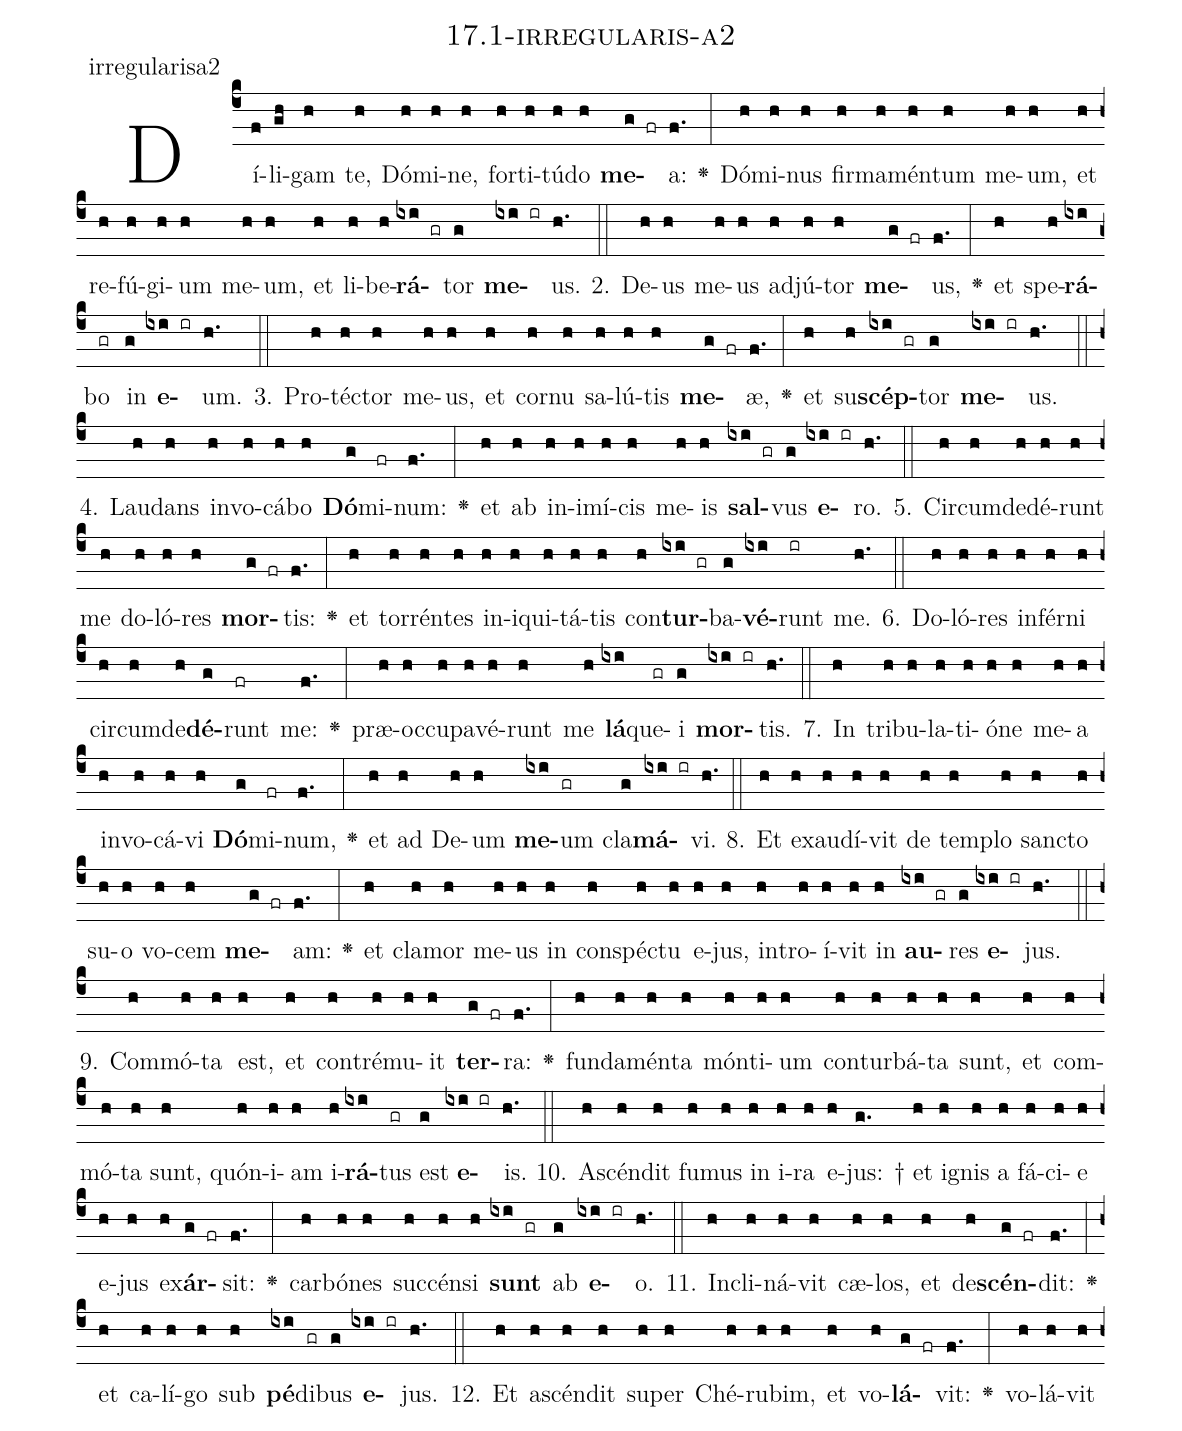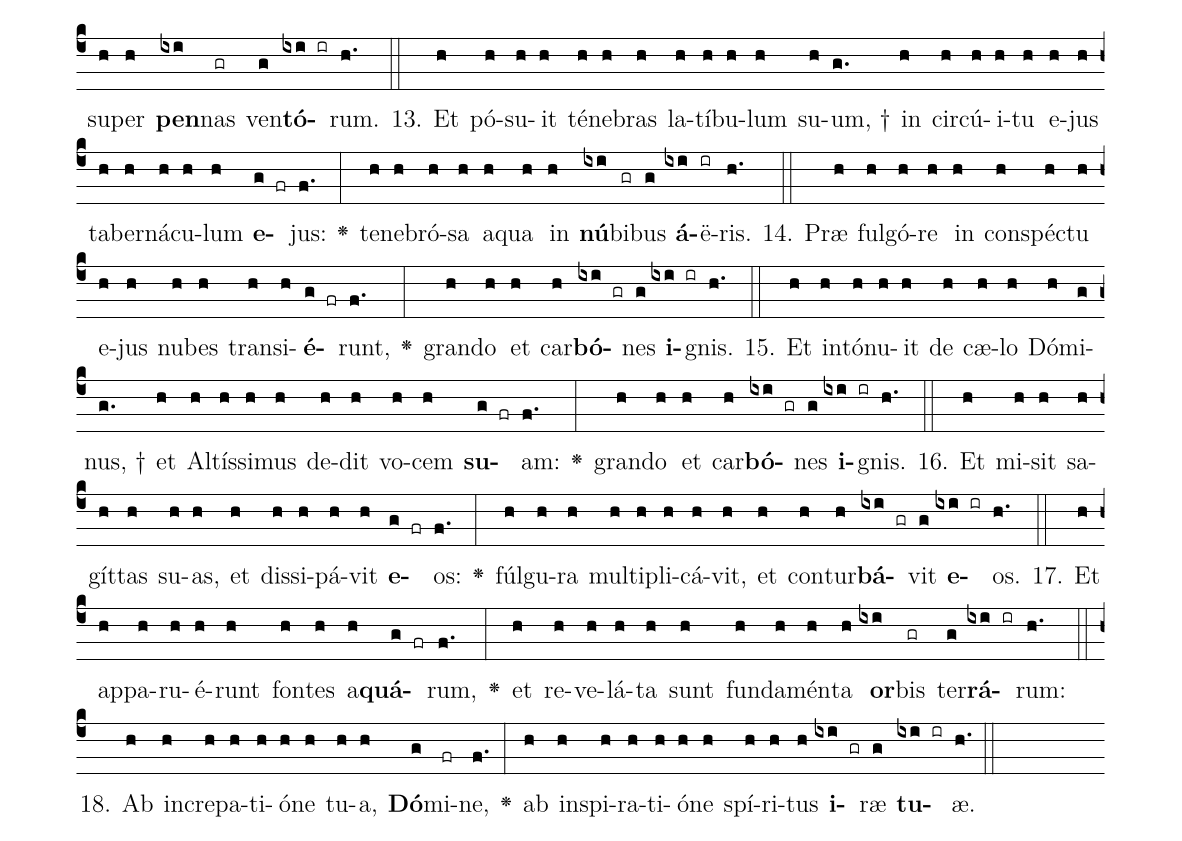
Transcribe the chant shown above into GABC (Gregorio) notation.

name: 17.1-irregularis-a2;
annotation: irregularisa2;
%%
(c4)Dí(f)li(gh)gam(h) te,(h) Dó(h)mi(h)ne,(h) for(h)ti(h)tú(h)do(h) <b>me</b>(g fr)a:(f.) <v>\greheightstar</v>(:) Dó(h)mi(h)nus(h) fir(h)ma(h)mén(h)tum(h) me(h)um,(h) et(h) re(h)fú(h)gi(h)um(h) me(h)um,(h) et(h) li(h)be(h)<b>rá</b>(ixi gr)tor(g) <b>me</b>(ixi ir)us.(h.) (::)
2. De(h)us(h) me(h)us(h) ad(h)jú(h)tor(h) <b>me</b>(g fr)us,(f.) <v>\greheightstar</v>(:) et(h) spe(h)<b>rá</b>(ixi)bo(gr) in(g) <b>e</b>(ixi ir)um.(h.) (::)
3. Pro(h)téc(h)tor(h) me(h)us,(h) et(h) cor(h)nu(h) sa(h)lú(h)tis(h) <b>me</b>(g fr)æ,(f.) <v>\greheightstar</v>(:) et(h) su(h)<b>scép</b>(ixi gr)tor(g) <b>me</b>(ixi ir)us.(h.) (::)
4. Lau(h)dans(h) in(h)vo(h)cá(h)bo(h) <b>Dó</b>(g)mi(fr)num:(f.) <v>\greheightstar</v>(:) et(h) ab(h) in(h)i(h)mí(h)cis(h) me(h)is(h) <b>sal</b>(ixi gr)vus(g) <b>e</b>(ixi ir)ro.(h.) (::)
5. Cir(h)cum(h)de(h)dé(h)runt(h) me(h) do(h)ló(h)res(h) <b>mor</b>(g fr)tis:(f.) <v>\greheightstar</v>(:) et(h) tor(h)rén(h)tes(h) in(h)i(h)qui(h)tá(h)tis(h) con(h)<b>tur</b>(ixi gr)ba(g)<b>vé</b>(ixi)runt(ir) me.(h.) (::)
6. Do(h)ló(h)res(h) in(h)fér(h)ni(h) cir(h)cum(h)de(h)<b>dé</b>(g)runt(fr) me:(f.) <v>\greheightstar</v>(:) præ(h)oc(h)cu(h)pa(h)vé(h)runt(h) me(h) <b>lá</b>(ixi)que(gr)i(g) <b>mor</b>(ixi ir)tis.(h.) (::)
7. In(h) tri(h)bu(h)la(h)ti(h)ó(h)ne(h) me(h)a(h) in(h)vo(h)cá(h)vi(h) <b>Dó</b>(g)mi(fr)num,(f.) <v>\greheightstar</v>(:) et(h) ad(h) De(h)um(h) <b>me</b>(ixi)um(gr) cla(g)<b>má</b>(ixi ir)vi.(h.) (::)
8. Et(h) ex(h)au(h)dí(h)vit(h) de(h) tem(h)plo(h) sanc(h)to(h) su(h)o(h) vo(h)cem(h) <b>me</b>(g fr)am:(f.) <v>\greheightstar</v>(:) et(h) cla(h)mor(h) me(h)us(h) in(h) con(h)spéc(h)tu(h) e(h)jus,(h) in(h)tro(h)í(h)vit(h) in(h) <b>au</b>(ixi gr)res(g) <b>e</b>(ixi ir)jus.(h.) (::)
9. Com(h)mó(h)ta(h) est,(h) et(h) con(h)tré(h)mu(h)it(h) <b>ter</b>(g fr)ra:(f.) <v>\greheightstar</v>(:) fun(h)da(h)mén(h)ta(h) món(h)ti(h)um(h) con(h)tur(h)bá(h)ta(h) sunt,(h) et(h) com(h)mó(h)ta(h) sunt,(h) quón(h)i(h)am(h) i(h)<b>rá</b>(ixi)tus(gr) est(g) <b>e</b>(ixi ir)is.(h.) (::)
10. A(h)scén(h)dit(h) fu(h)mus(h) in(h) i(h)ra(h) e(h)jus: †(g.) et(h) i(h)gnis(h) a(h) fá(h)ci(h)e(h) e(h)jus(h) ex(h)<b>ár</b>(g fr)sit:(f.) <v>\greheightstar</v>(:) car(h)bó(h)nes(h) suc(h)cén(h)si(h) <b>sunt</b>(ixi gr) ab(g) <b>e</b>(ixi ir)o.(h.) (::)
11. In(h)cli(h)ná(h)vit(h) cæ(h)los,(h) et(h) de(h)<b>scén</b>(g fr)dit:(f.) <v>\greheightstar</v>(:) et(h) ca(h)lí(h)go(h) sub(h) <b>pé</b>(ixi)di(gr)bus(g) <b>e</b>(ixi ir)jus.(h.) (::)
12. Et(h) a(h)scén(h)dit(h) su(h)per(h) Ché(h)ru(h)bim,(h) et(h) vo(h)<b>lá</b>(g fr)vit:(f.) <v>\greheightstar</v>(:) vo(h)lá(h)vit(h) su(h)per(h) <b>pen</b>(ixi)nas(gr) ven(g)<b>tó</b>(ixi ir)rum.(h.) (::)
13. Et(h) pó(h)su(h)it(h) té(h)ne(h)bras(h) la(h)tí(h)bu(h)lum(h) su(h)um, †(g.) in(h) cir(h)cú(h)i(h)tu(h) e(h)jus(h) ta(h)ber(h)ná(h)cu(h)lum(h) <b>e</b>(g fr)jus:(f.) <v>\greheightstar</v>(:) te(h)ne(h)bró(h)sa(h) a(h)qua(h) in(h) <b>nú</b>(ixi)bi(gr)bus(g) <b>á</b>(ixi)ë(ir)ris.(h.) (::)
14. Præ(h) ful(h)gó(h)re(h) in(h) con(h)spéc(h)tu(h) e(h)jus(h) nu(h)bes(h) trans(h)i(h)<b>é</b>(g fr)runt,(f.) <v>\greheightstar</v>(:) gran(h)do(h) et(h) car(h)<b>bó</b>(ixi gr)nes(g) <b>i</b>(ixi ir)gnis.(h.) (::)
15. Et(h) in(h)tó(h)nu(h)it(h) de(h) cæ(h)lo(h) Dó(h)mi(g)nus, †(g.) et(h) Al(h)tís(h)si(h)mus(h) de(h)dit(h) vo(h)cem(h) <b>su</b>(g fr)am:(f.) <v>\greheightstar</v>(:) gran(h)do(h) et(h) car(h)<b>bó</b>(ixi gr)nes(g) <b>i</b>(ixi ir)gnis.(h.) (::)
16. Et(h) mi(h)sit(h) sa(h)gít(h)tas(h) su(h)as,(h) et(h) dis(h)si(h)pá(h)vit(h) <b>e</b>(g fr)os:(f.) <v>\greheightstar</v>(:) fúl(h)gu(h)ra(h) mul(h)ti(h)pli(h)cá(h)vit,(h) et(h) con(h)tur(h)<b>bá</b>(ixi gr)vit(g) <b>e</b>(ixi ir)os.(h.) (::)
17. Et(h) ap(h)pa(h)ru(h)é(h)runt(h) fon(h)tes(h) a(h)<b>quá</b>(g fr)rum,(f.) <v>\greheightstar</v>(:) et(h) re(h)ve(h)lá(h)ta(h) sunt(h) fun(h)da(h)mén(h)ta(h) <b>or</b>(ixi)bis(gr) ter(g)<b>rá</b>(ixi ir)rum:(h.) (::)
18. Ab(h) in(h)cre(h)pa(h)ti(h)ó(h)ne(h) tu(h)a,(h) <b>Dó</b>(g)mi(fr)ne,(f.) <v>\greheightstar</v>(:) ab(h) in(h)spi(h)ra(h)ti(h)ó(h)ne(h) spí(h)ri(h)tus(h) <b>i</b>(ixi gr)ræ(g) <b>tu</b>(ixi ir)æ.(h.) (::)
